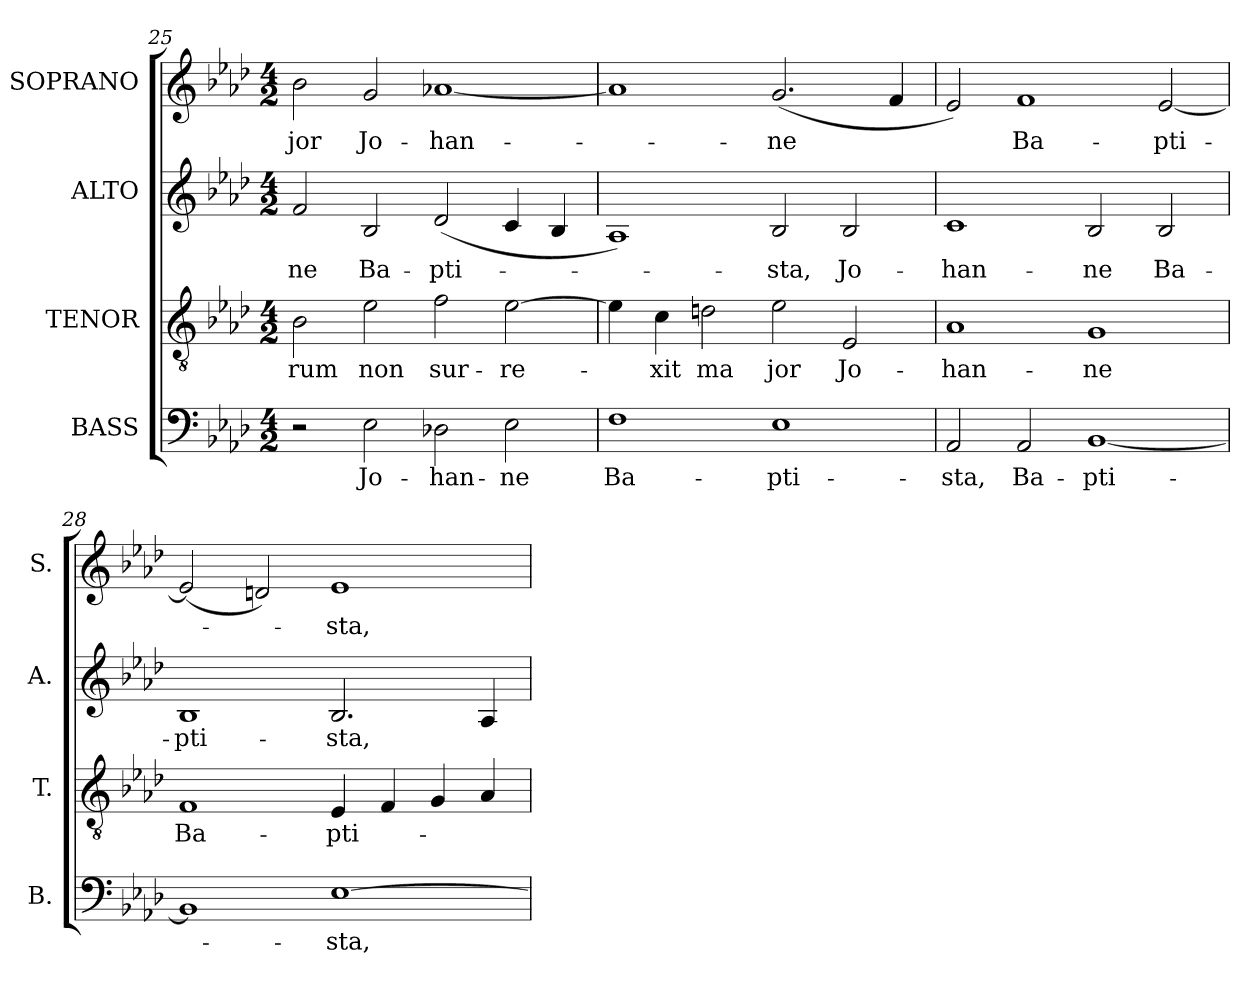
**kern	**text	**kern	**text	**kern	**text	**kern	**text
*part4	*part4	*part3	*part3	*part2	*part2	*part1	*part1
*staff4	*staff4	*staff3	*staff3	*staff2	*staff2	*staff1	*staff1
*I"BASS	*	*I"TENOR	*	*I"ALTO	*	*I"SOPRANO	*
*I'B.	*	*I'T.	*	*I'A.	*	*I'S.	*
*clefF4	*	*clefGv2	*	*clefG2	*	*clefG2	*
*	*	*ITrd7c12	*	*	*	*	*
*k[b-e-a-d-]	*	*k[b-e-a-d-]	*	*k[b-e-a-d-]	*	*k[b-e-a-d-]	*
*A-:	*	*A-:	*	*A-:	*	*A-:	*
*M4/2	*	*M4/2	*	*M4/2	*	*M4/2	*
=25	=25	=25	=25	=25	=25	=25	=25
!	!	!	!LO:LY:b:color=#000000	!	!	!	!
!	!	!	!	!	!LO:LY:b:color=#000000	!	!
!	!	!	!	!	!	!	!LO:LY:b:color=#000000
2r	.	2BB-i\	-rum	2fi/	-ne	2b-i\	jor
!	!LO:LY:b:color=#000000	!	!	!	!	!	!
!	!	!	!LO:LY:b:color=#000000	!	!	!	!
!	!	!	!	!	!LO:LY:b:color=#000000	!	!
!	!	!	!	!	!	!	!LO:LY:b:color=#000000
2E-i\	Jo-	2E-i\	non	2B-i/	Ba-	2gi/	Jo-
!	!LO:LY:b:color=#000000	!	!	!	!	!	!
!	!	!	!LO:LY:b:color=#000000	!	!	!	!
!	!	!	!	!	!LO:LY:b:color=#000000	!	!
!	!	!	!	!	!	!	!LO:LY:b:color=#000000
2D-Xi\	-han-	2Fi\	sur-	(2d-i/	-pti-	[1a-Xi	-han-
!	!LO:LY:b:color=#000000	!	!	!	!	!	!
!	!	!	!LO:LY:b:color=#000000	!	!	!	!
2E-i\	-ne	[2E-i\	-re-	4ci/	.	.	.
.	.	.	.	4B-i/	.	.	.
!!LO:LB:g=z
=26	=26	=26	=26	=26	=26	=26	=26
!	!LO:LY:b:color=#000000	!	!	!	!	!	!
1Fi	Ba-	4E-i\]	.	1A-i)	.	1a-i]	.
!	!	!	!LO:LY:b:color=#000000	!	!	!	!
.	.	4Ci\	-xit	.	.	.	.
!	!	!	!LO:LY:b:color=#000000	!	!	!	!
.	.	2Dni\	ma	.	.	.	.
!	!LO:LY:b:color=#000000	!	!	!	!	!	!
!	!	!	!LO:LY:b:color=#000000	!	!	!	!
!	!	!	!	!	!LO:LY:b:color=#000000	!	!
!	!	!	!	!	!	!	!LO:LY:b:color=#000000
1E-i	-pti-	2E-i\	jor	2B-i/	-sta,	(2.gi/	-ne
!	!	!	!LO:LY:b:color=#000000	!	!	!	!
!	!	!	!	!	!LO:LY:b:color=#000000	!	!
.	.	2EE-i/	Jo-	2B-i/	Jo-	.	.
.	.	.	.	.	.	4fi/	.
=27	=27	=27	=27	=27	=27	=27	=27
!	!LO:LY:b:color=#000000	!	!	!	!	!	!
!	!	!	!LO:LY:b:color=#000000	!	!	!	!
!	!	!	!	!	!LO:LY:b:color=#000000	!	!
2AA-i/	-sta,	1AA-i	-han-	1ci	-han-	2e-i/)	.
!	!LO:LY:b:color=#000000	!	!	!	!	!	!
!	!	!	!	!	!	!	!LO:LY:b:color=#000000
2AA-i/	Ba-	.	.	.	.	1fi	Ba-
!	!LO:LY:b:color=#000000	!	!	!	!	!	!
!	!	!	!LO:LY:b:color=#000000	!	!	!	!
!	!	!	!	!	!LO:LY:b:color=#000000	!	!
[1BB-i	-pti-	1GGi	-ne	2B-i/	-ne	.	.
!	!	!	!	!	!LO:LY:b:color=#000000	!	!
!	!	!	!	!	!	!	!LO:LY:b:color=#000000
.	.	.	.	2B-i/	Ba-	[2e-i/	-pti-
=28	=28	=28	=28	=28	=28	=28	=28
!	!	!	!LO:LY:b:color=#000000	!	!	!	!
!	!	!	!	!	!LO:LY:b:color=#000000	!	!
1BB-i]	.	1FFi	Ba-	1B-i	-pti-	(2e-i/]	.
.	.	.	.	.	.	2dni/)	.
!	!LO:LY:b:color=#000000	!	!	!	!	!	!
!	!	!	!LO:LY:b:color=#000000	!	!	!	!
!	!	!	!	!	!LO:LY:b:color=#000000	!	!
!	!	!	!	!	!	!	!LO:LY:b:color=#000000
[1E-i	-sta,	4EE-i/	-pti-	2.B-i/	-sta,	1e-i	-sta,
.	.	4FFi/	.	.	.	.	.
.	.	4GGi/	.	.	.	.	.
.	.	4AA-i/	.	4A-i/	.	.	.
=	=	=	=	=	=	=	=
*-	*-	*-	*-	*-	*-	*-	*-
